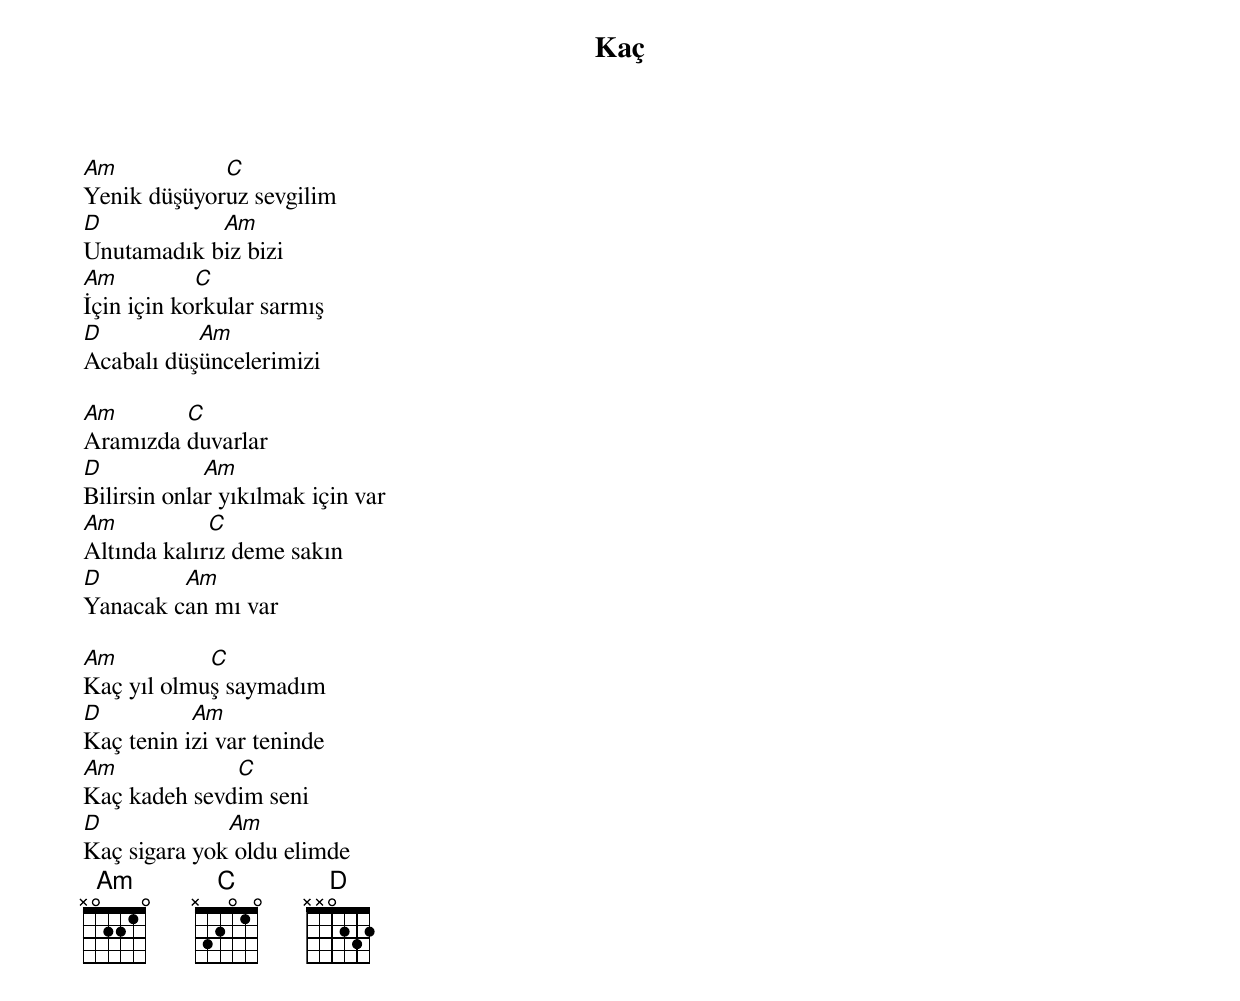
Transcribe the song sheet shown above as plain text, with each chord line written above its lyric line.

{title: Kaç}
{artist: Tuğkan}

Am           C
Yenik düşüyoruz sevgilim
D           Am
Unutamadık biz bizi
Am          C
İçin için korkular sarmış
D          Am
Acabalı düşüncelerimizi

Am       C
Aramızda duvarlar
D            Am
Bilirsin onlar yıkılmak için var
Am           C
Altında kalırız deme sakın
D        Am
Yanacak can mı var

Am          C
Kaç yıl olmuş saymadım
D          Am
Kaç tenin izi var teninde
Am            C
Kaç kadeh sevdim seni
D             Am
Kaç sigara yok oldu elimde
